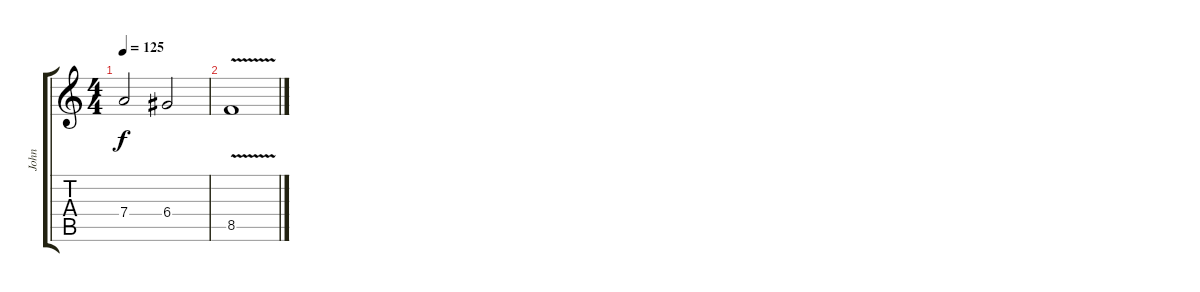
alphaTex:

\track ("John" "John") {instrument distortionguitar}
\staff {score tabs}
\tuning (E4 B3 G3 D3 A2 E2) {hide}
\ts (4 4)
\tempo 125
\clef g2
\ks c
7.4.2{dy f} 6.4.2 |
8.5{v}.1
